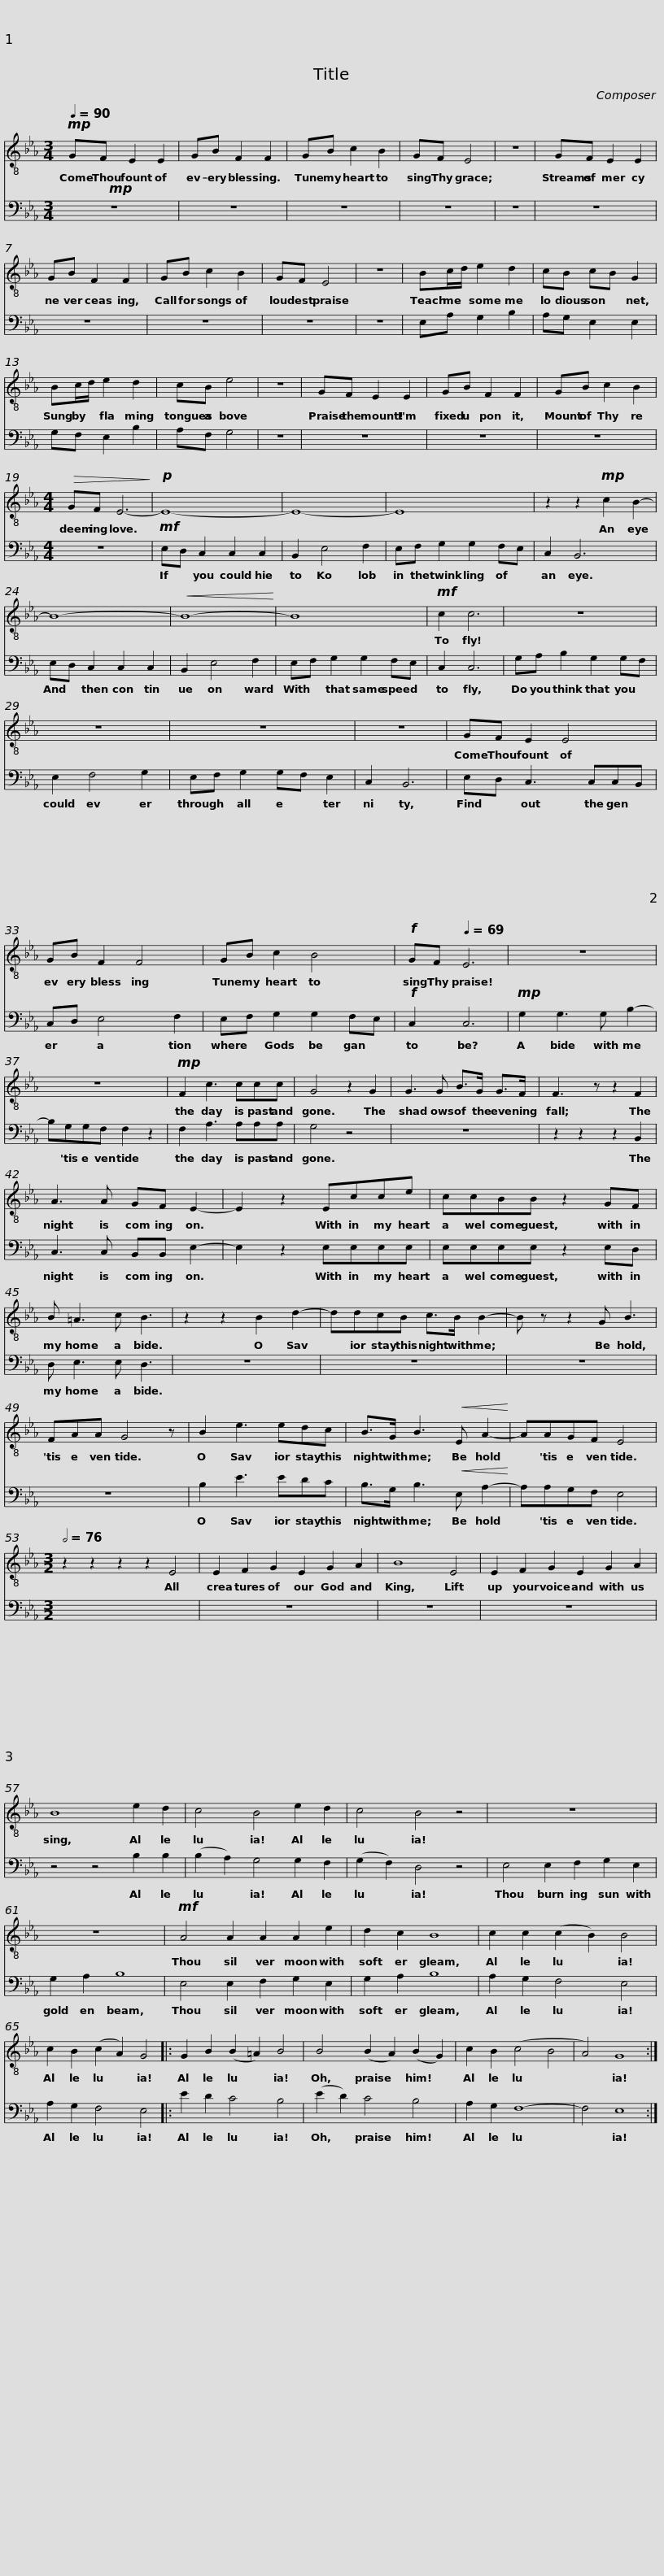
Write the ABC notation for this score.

X:1
%%score 1 2
L:1/8
Q:1/4=90
M:3/4
I:linebreak $
K:Eb
V:1 treble-8
V:2 bass
V:1
!mp! GF E2 E2 | GB F2 F2 | GB c2 B2 | GF E4 | z6 |$ %5
 GF E2 E2 | GB F2 F2 | GB c2 B2 | GF E4 | z6 | %10
 Bc/d/ e2 d2 |$ cB cB G2 | Bc/d/ e2 d2 | cB e4 | z6 | %15
 GF E2 E2 | GB F2 F2 |$ GB c2 B2 |[M:4/4]!>(! GF E6-!>)! |!p! E8- | %20
 E8- | E8 |$ z2 z2!mp! c2 B2- | B8- |!<(! B8-!<)! | %25
 B8 |!mf! c2 c6 |$ z8 | z8 | z8 | %30
 z8 | GF E2 E4 |$ GB F2 F4 | GB c2 B4 |!f! GF[Q:1/4=69] E6 | %35
 z8 | z8 |$!mp! F2 c3 ccc | G4 z2 G2 | G3 G B>G G>F | %40
 F3 z z2 F2 | A3 A GF E2- |$ E2 z2 Ecce | ccBB z2 GF | B =A3 c B3 | %45
 z2 z2 B2 d2- |$ ddcB c>B B2- | B z z2 G B3 | FAA G4 z | B2 e3 edc |$ %50
 B>G B3!<(! E A2-!<)! | AAGF E4 |[M:3/2][Q:1/2=76] z2 z2 z2 z2 E4 | E2 F2 G2 E2 G2 A2 | B8 E4 |$ %55
 E2 F2 G2 E2 G2 A2 | B8 e2 d2 | c4 B4 e2 d2 | c4 B4 z4 | z12 |$ %60
 z12 |!mf! A4 A2 A2 A2 e2 | d2 c2 B8 | c2 c2 (c2 B2) B4 | c2 B2 (c2 A2) G4 |:$ %65
 G2 B2 (B2 =A2) B4 | B4 (B2 A2) (B2 G2) | c2 B2 (c4 B4 | A4) G8 :| %69
V:2
!mp! z6 | z6 | z6 | z6 | z6 |$ %5
 z6 | z6 | z6 | z6 | z6 | %10
 E,A, G,2 B,2 |$ A,G, E,2 E,2 | G,F, E,2 B,2 | A,F, G,4 | z6 | %15
 z6 | z6 |$ z6 |[M:4/4] z8 |!mf! E,D, C,2 C,2 C,2 | %20
 B,,2 E,4 F,2 | E,F, G,2 G,2 F,E, |$ C,2 B,,6 | E,D, C,2 C,2 C,2 | B,,2 E,4 F,2 | %25
 E,F, G,2 G,2 F,E, | C,2 C,6 |$ G,A, B,2 G,2 G,F, | E,2 F,4 G,2 | E,F, G,2 G,F, E,2 | %30
 C,2 B,,6 | E,D, C,3 C,C,B,, |$ C,D, E,4 F,2 | E,F, G,2 G,2 F,E, |!f! C,2 C,6 | %35
!mp! G,2 G,3 G, B,2- | B,G,G,F, F,2 z2 |$ F,2 A,3 A,A,A, | G,4 z4 | z8 | %40
 z2 z2 z2 B,,2 | C,3 C, B,,B,, E,2- |$ E,2 z2 E,E,E,E, | E,E,E,E, z2 E,D, | D, E,3 E, D,3 | %45
 z8 |$ z8 | z8 | z8 | B,2 E3 EDC |$ %50
 B,>G, B,3!<(! E, A,2-!<)! | A,A,G,F, E,4 |[M:3/2] x12 | z12 | z12 |$ %55
 z12 | z4 z4 B,2 B,2 | (B,2 A,2) G,4 G,2 F,2 | (G,2 F,2) D,4 z4 | E,4 E,2 F,2 G,2 E,2 |$ %60
 G,2 A,2 B,8 | E,4 E,2 F,2 G,2 E,2 | G,2 A,2 B,8 | A,2 G,2 F,4 E,4 | A,2 G,2 F,4 E,4 |:$ %65
 E2 D2 C4 B,4 | (E2 D2) C4 B,4 | A,2 G,2 F,8- | F,4 E,8 :| %69
